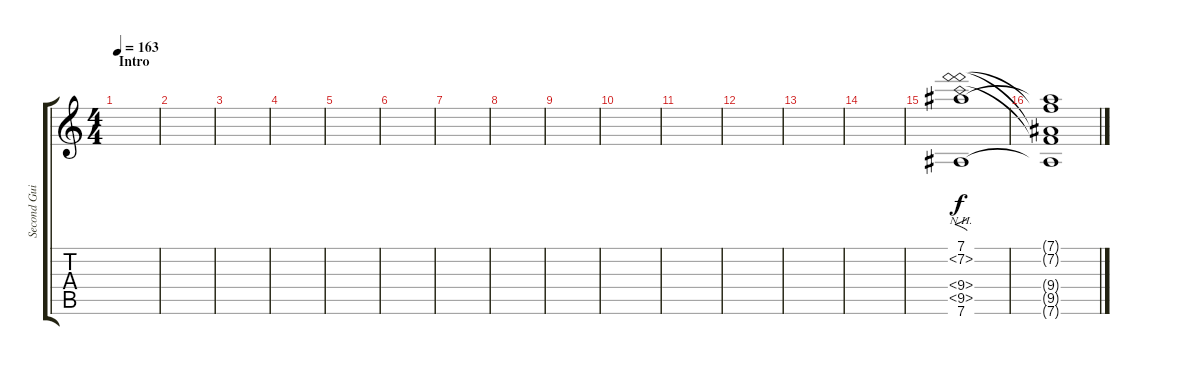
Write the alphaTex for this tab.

\track ("Second Guitar" "Second Gui") {instrument distortionguitar}
\staff {score tabs}
\tuning (Eb4 Bb3 Gb3 Db3 Ab2 Eb2) {hide}
\ts (4 4)
\section ("" "Intro")
\tempo 163
\clef g2
\ks c
|
|
|
|
|
|
|
|
|
|
|
|
|
|
(7.1 7.2{nh} 9.4{nh} 9.5{nh} 7.6).1{f} |
(7.1{t} 7.2{t} 9.4{t} 9.5{t} 7.6{t}).1{dy f}
